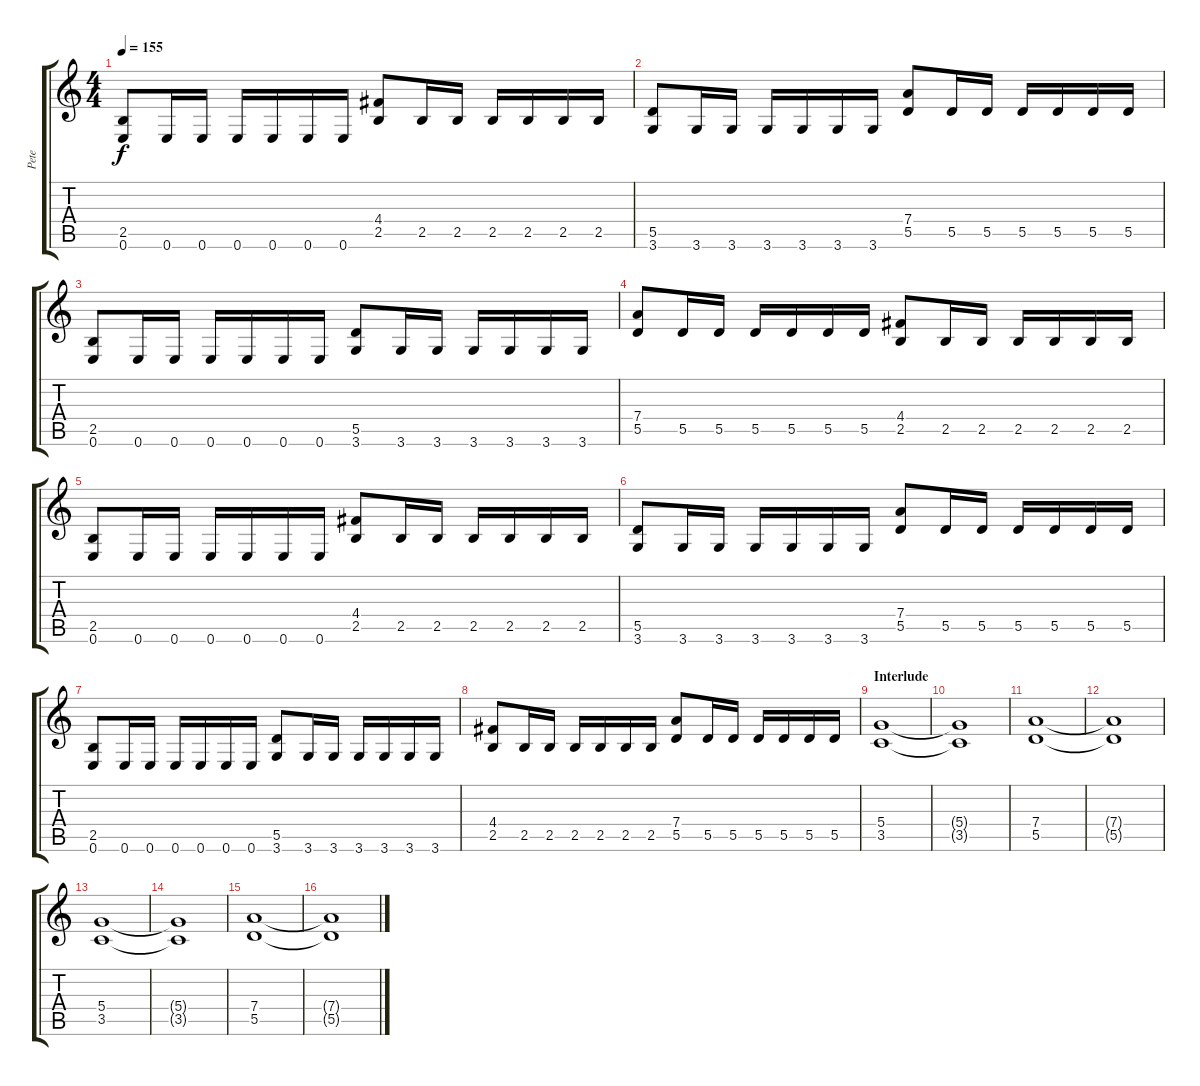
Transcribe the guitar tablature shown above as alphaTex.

\track ("Pete" "Pete") {instrument distortionguitar}
\staff {score tabs}
\tuning (E4 B3 G3 D3 A2 E2) {hide}
\ts (4 4)
\tempo 155
\clef g2
\ks c
(2.5 0.6).8{dy f} 0.6.16 0.6.16 0.6.16 0.6.16 0.6.16 0.6.16 (4.4 2.5).8 2.5.16 2.5.16 2.5.16 2.5.16 2.5.16 2.5.16 |
(5.5 3.6).8 3.6.16 3.6.16 3.6.16 3.6.16 3.6.16 3.6.16 (7.4 5.5).8 5.5.16 5.5.16 5.5.16 5.5.16 5.5.16 5.5.16 |
(2.5 0.6).8 0.6.16 0.6.16 0.6.16 0.6.16 0.6.16 0.6.16 (5.5 3.6).8 3.6.16 3.6.16 3.6.16 3.6.16 3.6.16 3.6.16 |
(7.4 5.5).8 5.5.16 5.5.16 5.5.16 5.5.16 5.5.16 5.5.16 (4.4 2.5).8 2.5.16 2.5.16 2.5.16 2.5.16 2.5.16 2.5.16 |
(2.5 0.6).8 0.6.16 0.6.16 0.6.16 0.6.16 0.6.16 0.6.16 (4.4 2.5).8 2.5.16 2.5.16 2.5.16 2.5.16 2.5.16 2.5.16 |
(5.5 3.6).8 3.6.16 3.6.16 3.6.16 3.6.16 3.6.16 3.6.16 (7.4 5.5).8 5.5.16 5.5.16 5.5.16 5.5.16 5.5.16 5.5.16 |
(2.5 0.6).8 0.6.16 0.6.16 0.6.16 0.6.16 0.6.16 0.6.16 (5.5 3.6).8 3.6.16 3.6.16 3.6.16 3.6.16 3.6.16 3.6.16 |
(4.4 2.5).8 2.5.16 2.5.16 2.5.16 2.5.16 2.5.16 2.5.16 (7.4 5.5).8 5.5.16 5.5.16 5.5.16 5.5.16 5.5.16 5.5.16 |
\section ("" "Interlude")
(5.4 3.5).1 |
(5.4{t} 3.5{t}).1 |
(7.4 5.5).1 |
(7.4{t} 5.5{t}).1 |
(5.4 3.5).1 |
(5.4{t} 3.5{t}).1 |
(7.4 5.5).1 |
(7.4{t} 5.5{t}).1
